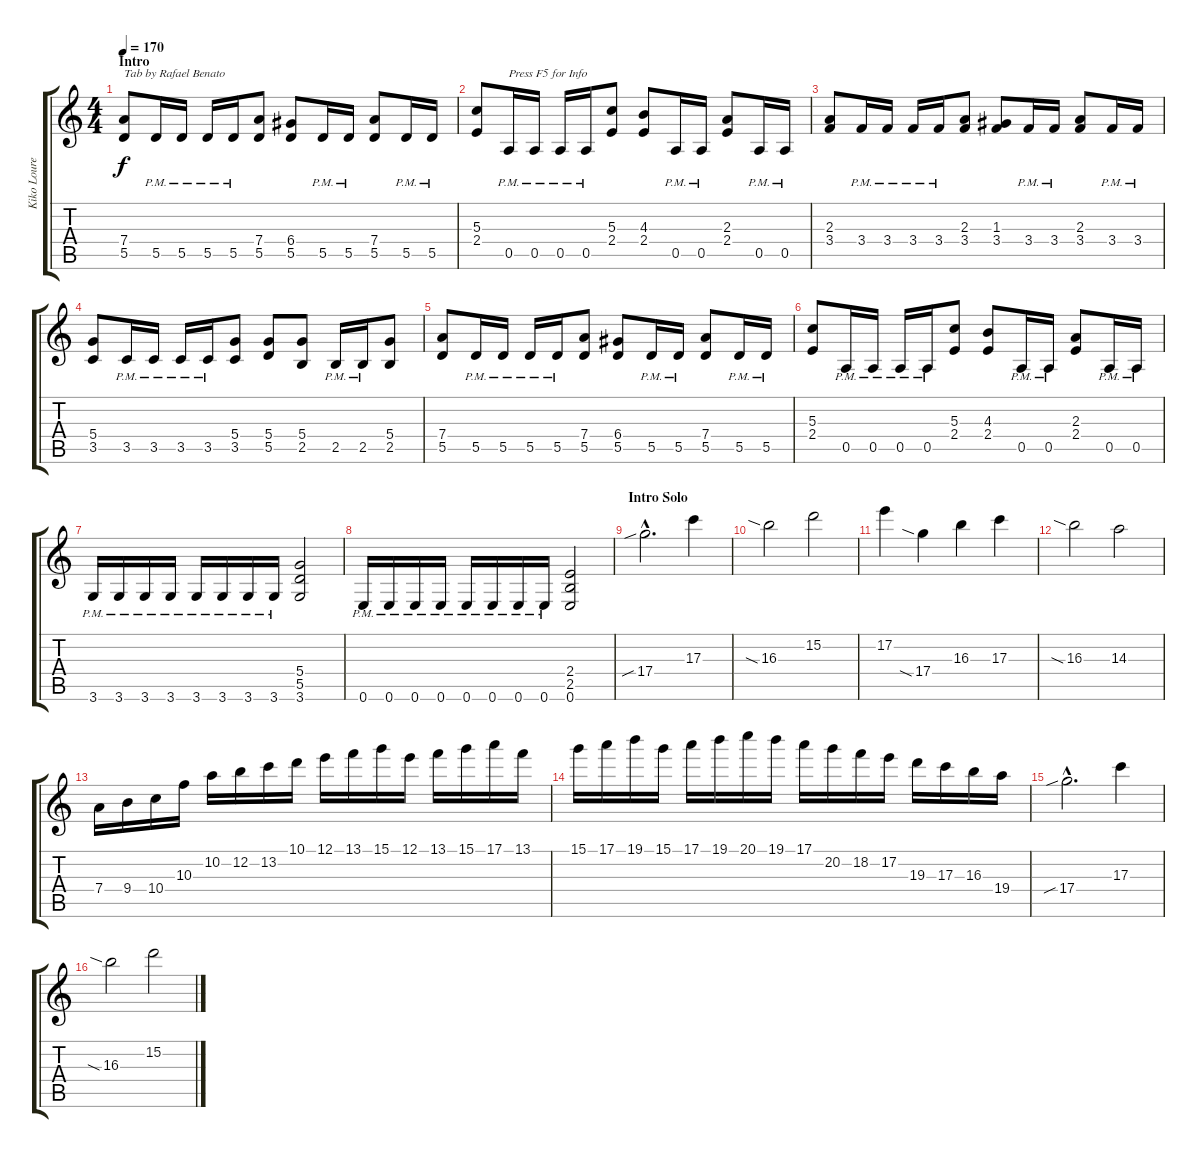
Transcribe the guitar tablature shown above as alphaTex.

\track ("Kiko Loureiro" "Kiko Loure") {instrument distortionguitar}
\staff {score tabs}
\tuning (E4 B3 G3 D3 A2 E2) {hide}
\ts (4 4)
\section ("" "Intro")
\tempo 170
\clef g2
\ks c
(7.4 5.5).8{txt "Tab by Rafael Benato" dy f instrument distortionguitar} 5.5{pm}.16 5.5{pm}.16 5.5{pm}.16 5.5{pm}.16 (7.4 5.5).8 (6.4 5.5).8 5.5{pm}.16 5.5{pm}.16 (7.4 5.5).8 5.5{pm}.16 5.5{pm}.16 |
(5.3 2.4).8 0.5{pm}.16{txt "Press F5 for Info"} 0.5{pm}.16 0.5{pm}.16 0.5{pm}.16 (5.3 2.4).8 (4.3 2.4).8 0.5{pm}.16 0.5{pm}.16 (2.3 2.4).8 0.5{pm}.16 0.5{pm}.16 |
(2.3 3.4).8 3.4{pm}.16 3.4{pm}.16 3.4{pm}.16 3.4{pm}.16 (2.3 3.4).8 (1.3 3.4).8 3.4{pm}.16 3.4{pm}.16 (2.3 3.4).8 3.4{pm}.16 3.4{pm}.16 |
(5.4 3.5).8 3.5{pm}.16 3.5{pm}.16 3.5{pm}.16 3.5{pm}.16 (5.4 3.5).8 (5.4 5.5).8 (5.4 2.5).8 2.5{pm}.16 2.5{pm}.16 (5.4 2.5).8 |
(7.4 5.5).8 5.5{pm}.16 5.5{pm}.16 5.5{pm}.16 5.5{pm}.16 (7.4 5.5).8 (6.4 5.5).8 5.5{pm}.16 5.5{pm}.16 (7.4 5.5).8 5.5{pm}.16 5.5{pm}.16 |
(5.3 2.4).8 0.5{pm}.16 0.5{pm}.16 0.5{pm}.16 0.5{pm}.16 (5.3 2.4).8 (4.3 2.4).8 0.5{pm}.16 0.5{pm}.16 (2.3 2.4).8 0.5{pm}.16 0.5{pm}.16 |
3.6{pm}.16 3.6{pm}.16 3.6{pm}.16 3.6{pm}.16 3.6{pm}.16 3.6{pm}.16 3.6{pm}.16 3.6{pm}.16 (5.4 5.5 3.6).2 |
0.6{pm}.16 0.6{pm}.16 0.6{pm}.16 0.6{pm}.16 0.6{pm}.16 0.6{pm}.16 0.6{pm}.16 0.6{pm}.16 (2.4 2.5 0.6).2 |
\section ("" "Intro Solo")
17.4{sib hac}.2{d} 17.3.4 |
16.3{sia}.2 15.2.2 |
17.2.4 17.4{sia}.4 16.3.4 17.3.4 |
16.3{sia}.2 14.3.2 |
7.4.16 9.4.16 10.4.16 10.3.16 10.2.16 12.2.16 13.2.16 10.1.16 12.1.16 13.1.16 15.1.16 12.1.16 13.1.16 15.1.16 17.1.16 13.1.16 |
15.1.16 17.1.16 19.1.16 15.1.16 17.1.16 19.1.16 20.1.16 19.1.16 17.1.16 20.2.16 18.2.16 17.2.16 19.3.16 17.3.16 16.3.16 19.4.16 |
17.4{sib hac}.2{d} 17.3.4 |
16.3{sia}.2 15.2.2
